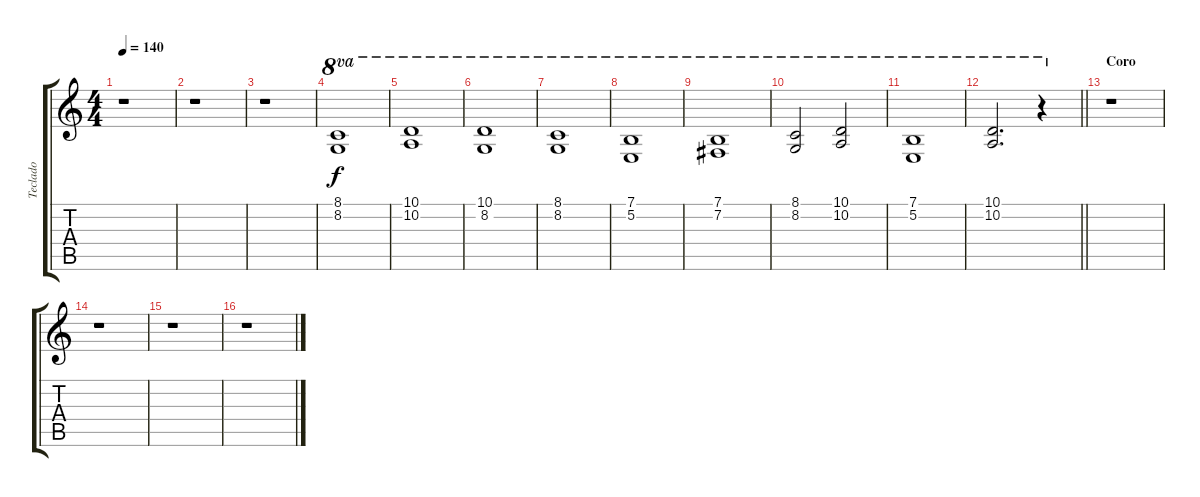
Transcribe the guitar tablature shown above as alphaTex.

\track ("Teclado" "Teclado") {instrument acousticgrandpiano}
\staff {score tabs}
\tuning (E4 B3 G3 D3 A2 E2) {hide}
\ts (4 4)
\tempo 140
\clef g2
\ks c
r.1{dy f} |
r.1 |
r.1 |
(8.1 8.2).1{ot 8va volume 8 instrument pad4choir} |
(10.1 10.2).1{ot 8va} |
(10.1 8.2).1{ot 8va} |
(8.1 8.2).1{ot 8va} |
(7.1 5.2).1{ot 8va} |
(7.1 7.2).1{ot 8va} |
(8.1 8.2).2{ot 8va} (10.1 10.2).2{ot 8va} |
(7.1 5.2).1{ot 8va} |
\barLineRight lightlight
(10.1 10.2).2{d ot 8va} r.4{ot 8va} |
\section ("" "Coro")
r.1 |
r.1 |
r.1 |
r.1
